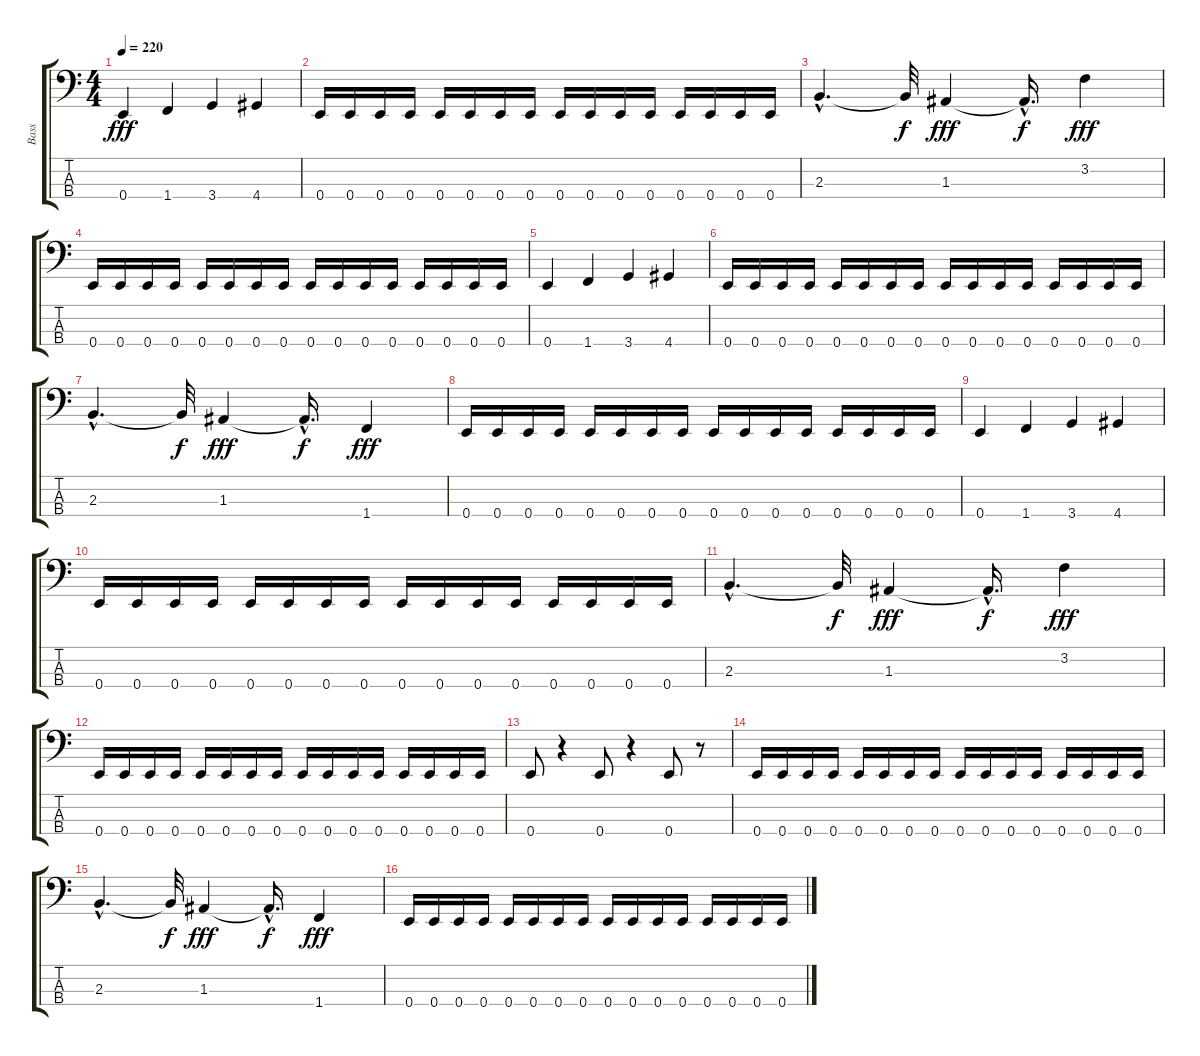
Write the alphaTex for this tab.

\track ("Bass" "Bass") {instrument electricbassfinger}
\staff {score tabs}
\tuning (G2 D2 A1 E1) {hide}
\ts (4 4)
\tempo 220
\clef f4
\ks c
0.4.4{dy fff} 1.4.4 3.4.4 4.4.4 |
0.4.16 0.4.16 0.4.16 0.4.16 0.4.16 0.4.16 0.4.16 0.4.16 0.4.16 0.4.16 0.4.16 0.4.16 0.4.16 0.4.16 0.4.16 0.4.16 |
2.3{hac}.4{d} 2.3{t}.32{dy f} 1.3.4{dy fff} 1.3{hac t}.16{d dy f} 3.2.4{dy fff} |
0.4.16 0.4.16 0.4.16 0.4.16 0.4.16 0.4.16 0.4.16 0.4.16 0.4.16 0.4.16 0.4.16 0.4.16 0.4.16 0.4.16 0.4.16 0.4.16 |
0.4.4 1.4.4 3.4.4 4.4.4 |
0.4.16 0.4.16 0.4.16 0.4.16 0.4.16 0.4.16 0.4.16 0.4.16 0.4.16 0.4.16 0.4.16 0.4.16 0.4.16 0.4.16 0.4.16 0.4.16 |
2.3{hac}.4{d} 2.3{t}.32{dy f} 1.3.4{dy fff} 1.3{hac t}.16{d dy f} 1.4.4{dy fff} |
0.4.16 0.4.16 0.4.16 0.4.16 0.4.16 0.4.16 0.4.16 0.4.16 0.4.16 0.4.16 0.4.16 0.4.16 0.4.16 0.4.16 0.4.16 0.4.16 |
0.4.4 1.4.4 3.4.4 4.4.4 |
0.4.16 0.4.16 0.4.16 0.4.16 0.4.16 0.4.16 0.4.16 0.4.16 0.4.16 0.4.16 0.4.16 0.4.16 0.4.16 0.4.16 0.4.16 0.4.16 |
2.3{hac}.4{d} 2.3{t}.32{dy f} 1.3.4{dy fff} 1.3{hac t}.16{d dy f} 3.2.4{dy fff} |
0.4.16 0.4.16 0.4.16 0.4.16 0.4.16 0.4.16 0.4.16 0.4.16 0.4.16 0.4.16 0.4.16 0.4.16 0.4.16 0.4.16 0.4.16 0.4.16 |
0.4.8 r.4 0.4.8 r.4 0.4.8 r.8 |
0.4.16 0.4.16 0.4.16 0.4.16 0.4.16 0.4.16 0.4.16 0.4.16 0.4.16 0.4.16 0.4.16 0.4.16 0.4.16 0.4.16 0.4.16 0.4.16 |
2.3{hac}.4{d} 2.3{t}.32{dy f} 1.3.4{dy fff} 1.3{hac t}.16{d dy f} 1.4.4{dy fff} |
0.4.16 0.4.16 0.4.16 0.4.16 0.4.16 0.4.16 0.4.16 0.4.16 0.4.16 0.4.16 0.4.16 0.4.16 0.4.16 0.4.16 0.4.16 0.4.16
